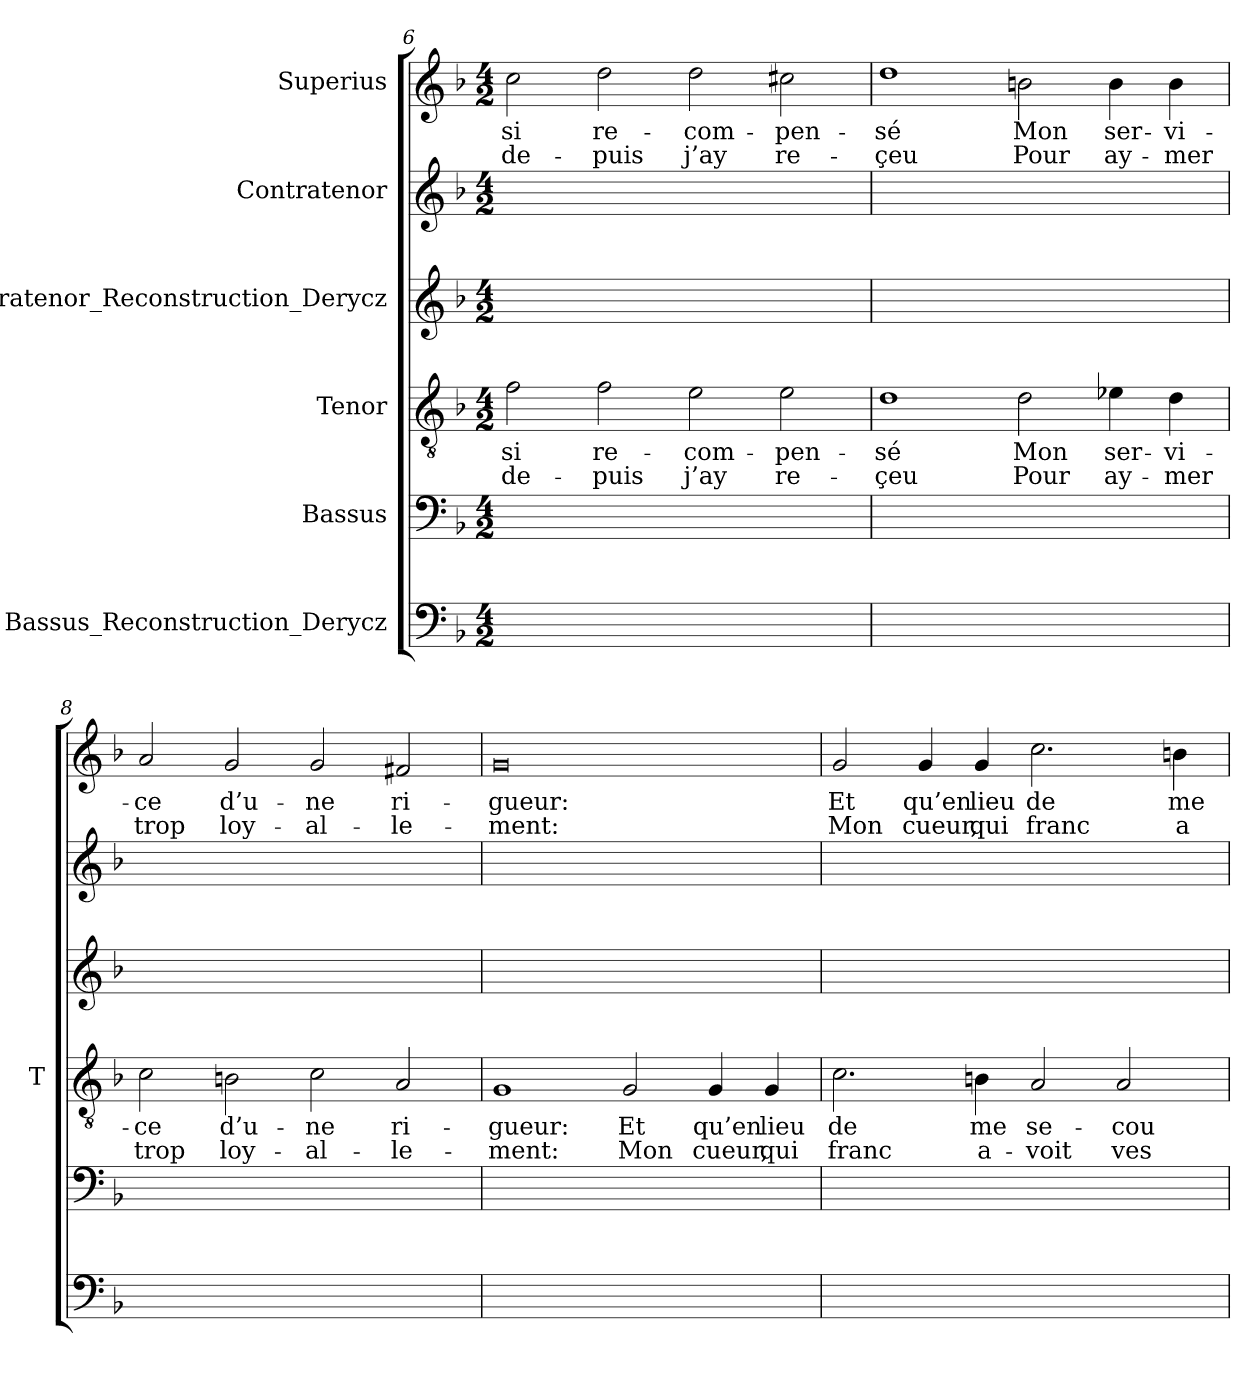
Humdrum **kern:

**kern	**kern	**kern	**text	**text	**kern	**kern	**kern	**text	**text
*part6	*part5	*part4	*part4	*part4	*part3	*part2	*part1	*part1	*part1
*staff6	*staff5	*staff4	*staff4	*staff4	*staff3	*staff2	*staff1	*staff1	*staff1
*I"Bassus_Reconstruction_Derycz	*I"Bassus	*I"Tenor	*	*	*I"Contratenor_Reconstruction_Derycz	*I"Contratenor	*I"Superius	*	*
*	*	*I'T	*	*	*	*	*	*	*
*clefF4	*clefF4	*clefGv2	*	*	*clefG2	*clefG2	*clefG2	*	*
*k[b-]	*k[b-]	*k[b-]	*	*	*k[b-]	*k[b-]	*k[b-]	*	*
*M4/2	*M4/2	*M4/2	*	*	*M4/2	*M4/2	*M4/2	*	*
=6	=6	=6	=6	=6	=6	=6	=6	=6	=6
0ryy	0ryy	2f	-si	de-	0ryy	0ryy	2cc	-si	de-
.	.	2f	re-	-puis	.	.	2dd	re-	-puis
.	.	2e	com-	-j’ay	.	.	2dd	com-	-j’ay
.	.	2e	pen-	re-	.	.	2cc#X	pen-	re-
=7	=7	=7	=7	=7	=7	=7	=7	=7	=7
0ryy	0ryy	1d	-sé	-çeu	0ryy	0ryy	1dd	-sé	-çeu
.	.	2d	-Mon	-Pour	.	.	2b	-Mon	-Pour
.	.	4e-X	ser-	ay-	.	.	4b	ser-	ay-
.	.	4d	vi-	-mer	.	.	4b	vi-	-mer
=8	=8	=8	=8	=8	=8	=8	=8	=8	=8
0ryy	0ryy	2c	-ce	-trop	0ryy	0ryy	2a	-ce	-trop
.	.	2B	d’u-	loy-	.	.	2g	d’u-	loy-
.	.	2c	-ne	al-	.	.	2g	-ne	al-
.	.	2A	ri-	le-	.	.	2f#X	ri-	le-
=9	=9	=9	=9	=9	=9	=9	=9	=9	=9
0ryy	0ryy	1G	-gueur:	-ment:	0ryy	0ryy	0g	-gueur:	-ment:
.	.	2G	-Et	-Mon	.	.	.	.	.
.	.	4G	-qu’en	-cueur,	.	.	.	.	.
.	.	4G	-lieu	-qui	.	.	.	.	.
=10	=10	=10	=10	=10	=10	=10	=10	=10	=10
0ryy	0ryy	2.c	-de	-franc	0ryy	0ryy	2g	-Et	-Mon
.	.	.	.	.	.	.	4g	-qu’en	-cueur,
.	.	4B	-me	a-	.	.	4g	-lieu	-qui
.	.	2A	se-	-voit	.	.	2.cc	-de	-franc
.	.	2A	cou-	ves-	.	.	.	.	.
.	.	.	.	.	.	.	4b	-me	a-
=	=	=	=	=	=	=	=	=	=
*-	*-	*-	*-	*-	*-	*-	*-	*-	*-
